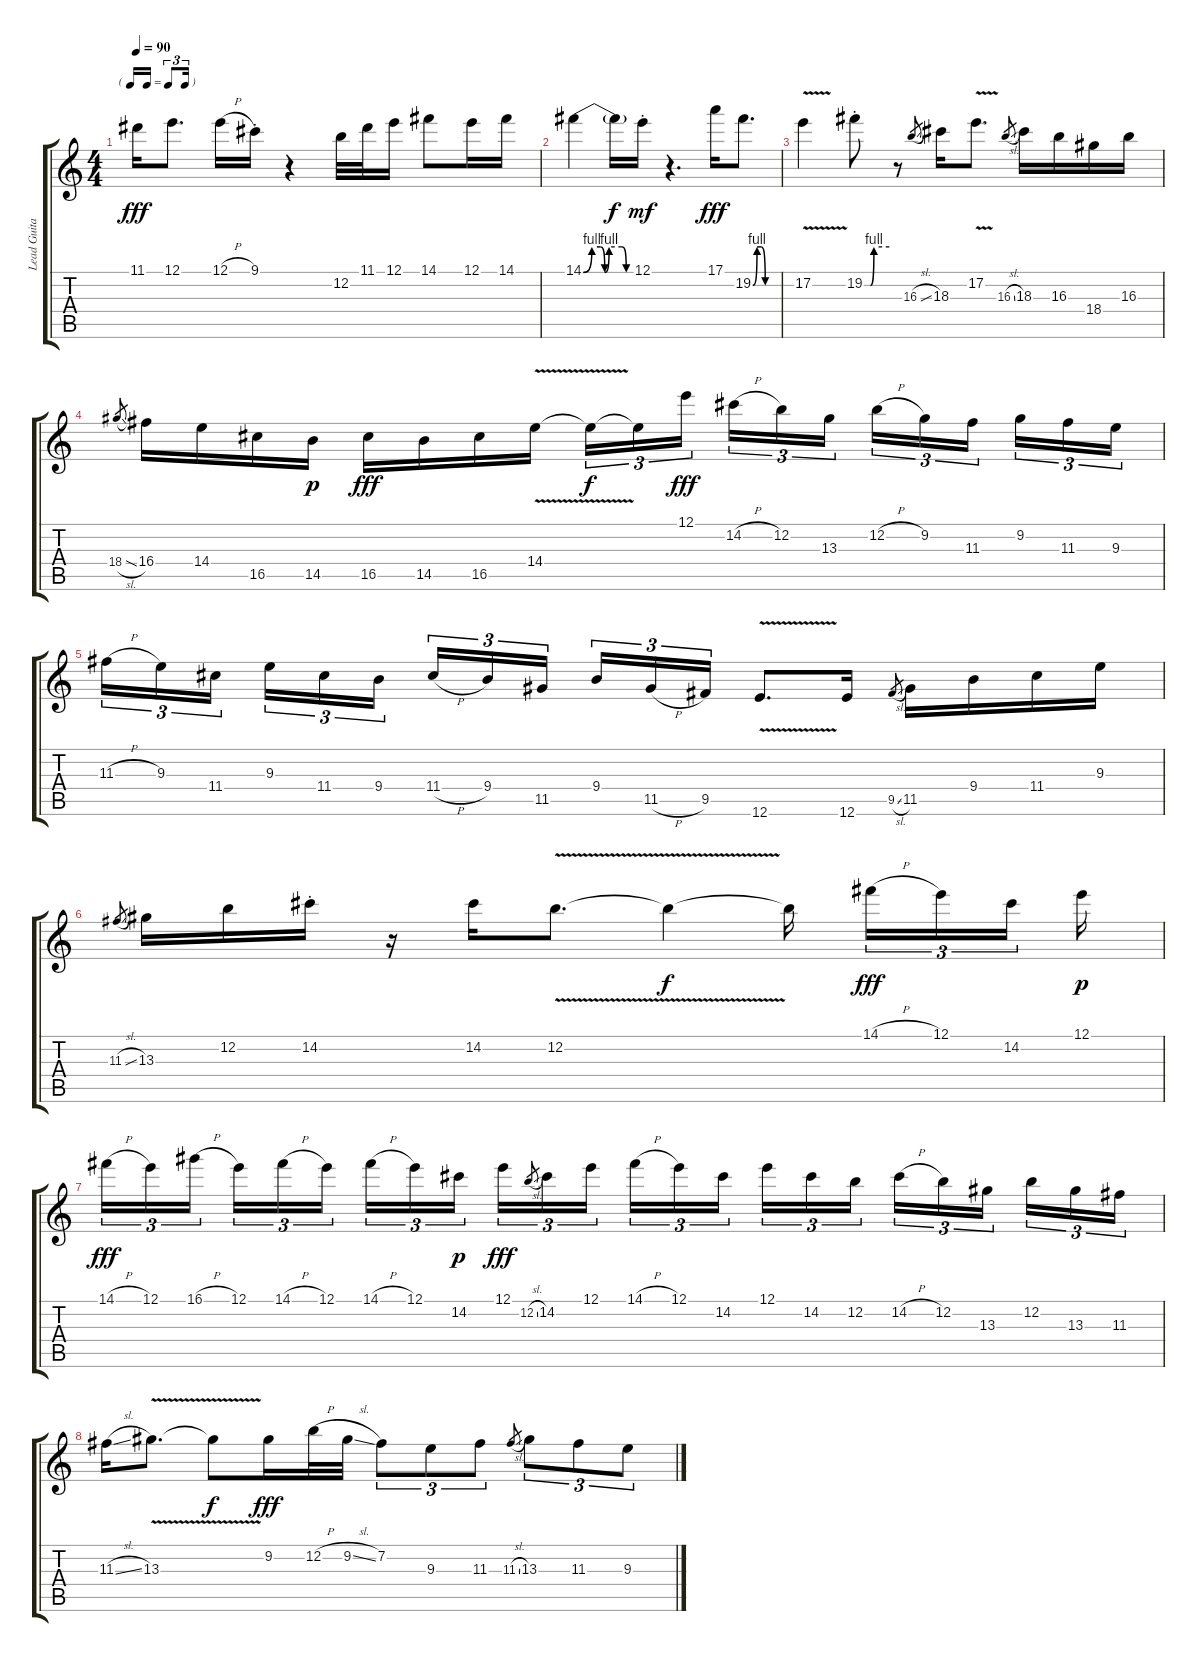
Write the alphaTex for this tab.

\track ("Lead Guitar II" "Lead Guita") {instrument overdrivenguitar}
\staff {score tabs}
\tuning (E4 B3 G3 D3 A2 E2) {hide}
\ts (4 4)
\tf triplet16th
\tempo 90
\clef g2
\ks c
11.1.16{dy fff} 12.1.8{d} 12.1{h}.16 9.1{st}.16 r.4 12.2.32 11.1.32 12.1.16 14.1.8 12.1.16 14.1.16 |
14.1{be (custom 0 0 10 4 20 4 25 0 30 4 45 4 50 0 60 0)}.4 14.1{t}.16{dy f} 12.1{st}.16{dy mf} r.4{d} 17.1.16{dy fff} 19.2{be (custom 0 0 10 4 20 4 30 0 60 0)}.8{d} |
17.2{v}.4 19.2{be (custom 0 0 15 0 23 4 60 4) st}.8 r.8 16.3{sl}.8{gr} 18.3.16 17.2{v}.8{d} 16.3{sl}.8{gr} 18.3.16 16.3.16 18.4.16 16.3.16 |
18.4{sl}.8{gr} 16.4.16 14.4.16 16.5.16 14.5.16{dy p} 16.5.16{dy fff} 14.5.16 16.5.16 14.4{v}.16 14.4{t}.16{tu (3 2) dy f} 14.4{t}.16{tu (3 2)} 12.1.16{tu (3 2) dy fff beam splitsecondary} 14.2{h}.16{tu (3 2)} 12.2.16{tu (3 2)} 13.3.16{tu (3 2)} 12.2{h}.16{tu (3 2)} 9.2.16{tu (3 2)} 11.3.16{tu (3 2) beam splitsecondary} 9.2.16{tu (3 2)} 11.3.16{tu (3 2)} 9.3.16{tu (3 2)} |
11.3{h}.16{tu (3 2)} 9.3.16{tu (3 2)} 11.4.16{tu (3 2) beam splitsecondary} 9.3.16{tu (3 2)} 11.4.16{tu (3 2)} 9.4.16{tu (3 2)} 11.4{h}.16{tu (3 2)} 9.4.16{tu (3 2)} 11.5.16{tu (3 2) beam splitsecondary} 9.4.16{tu (3 2)} 11.5{h}.16{tu (3 2)} 9.5.16{tu (3 2)} 12.6{v}.8{d} 12.6.16 9.5{sl}.8{gr} 11.5.16 9.4.16 11.4.16 9.3.16 |
11.3{sl}.8{gr} 13.3.16 12.2.16 14.2{st}.16 r.16 14.2.16 12.2{v}.8{d} 12.2{t}.4{dy f} 12.2{t}.16{beam splitsecondary} 14.1{h}.16{tu (3 2) dy fff} 12.1.16{tu (3 2)} 14.2.16{tu (3 2) beam splitsecondary} 12.1.16{dy p} |
14.1{h}.16{tu (3 2) dy fff} 12.1.16{tu (3 2)} 16.1{h}.16{tu (3 2) beam splitsecondary} 12.1.16{tu (3 2)} 14.1{h}.16{tu (3 2)} 12.1.16{tu (3 2)} 14.1{h}.16{tu (3 2)} 12.1.16{tu (3 2)} 14.2.16{tu (3 2) dy p beam splitsecondary} 12.1.16{tu (3 2) dy fff} 12.2{sl}.8{gr} 14.2.16{tu (3 2)} 12.1.16{tu (3 2)} 14.1{h}.16{tu (3 2)} 12.1.16{tu (3 2)} 14.2.16{tu (3 2) beam splitsecondary} 12.1.16{tu (3 2)} 14.2.16{tu (3 2)} 12.2.16{tu (3 2)} 14.2{h}.16{tu (3 2)} 12.2.16{tu (3 2)} 13.3.16{tu (3 2) beam splitsecondary} 12.2.16{tu (3 2)} 13.3.16{tu (3 2)} 11.3.16{tu (3 2)} |
11.3{sl}.16 13.3{v}.8{d} 13.3{t}.8{dy f} 9.2.16{dy fff} 12.2{h}.32 9.2{sl}.32 7.2.8{tu (3 2)} 9.3.8{tu (3 2)} 11.3.8{tu (3 2)} 11.3{sl}.8{gr} 13.3.8{tu (3 2)} 11.3.8{tu (3 2)} 9.3.8{tu (3 2)}
